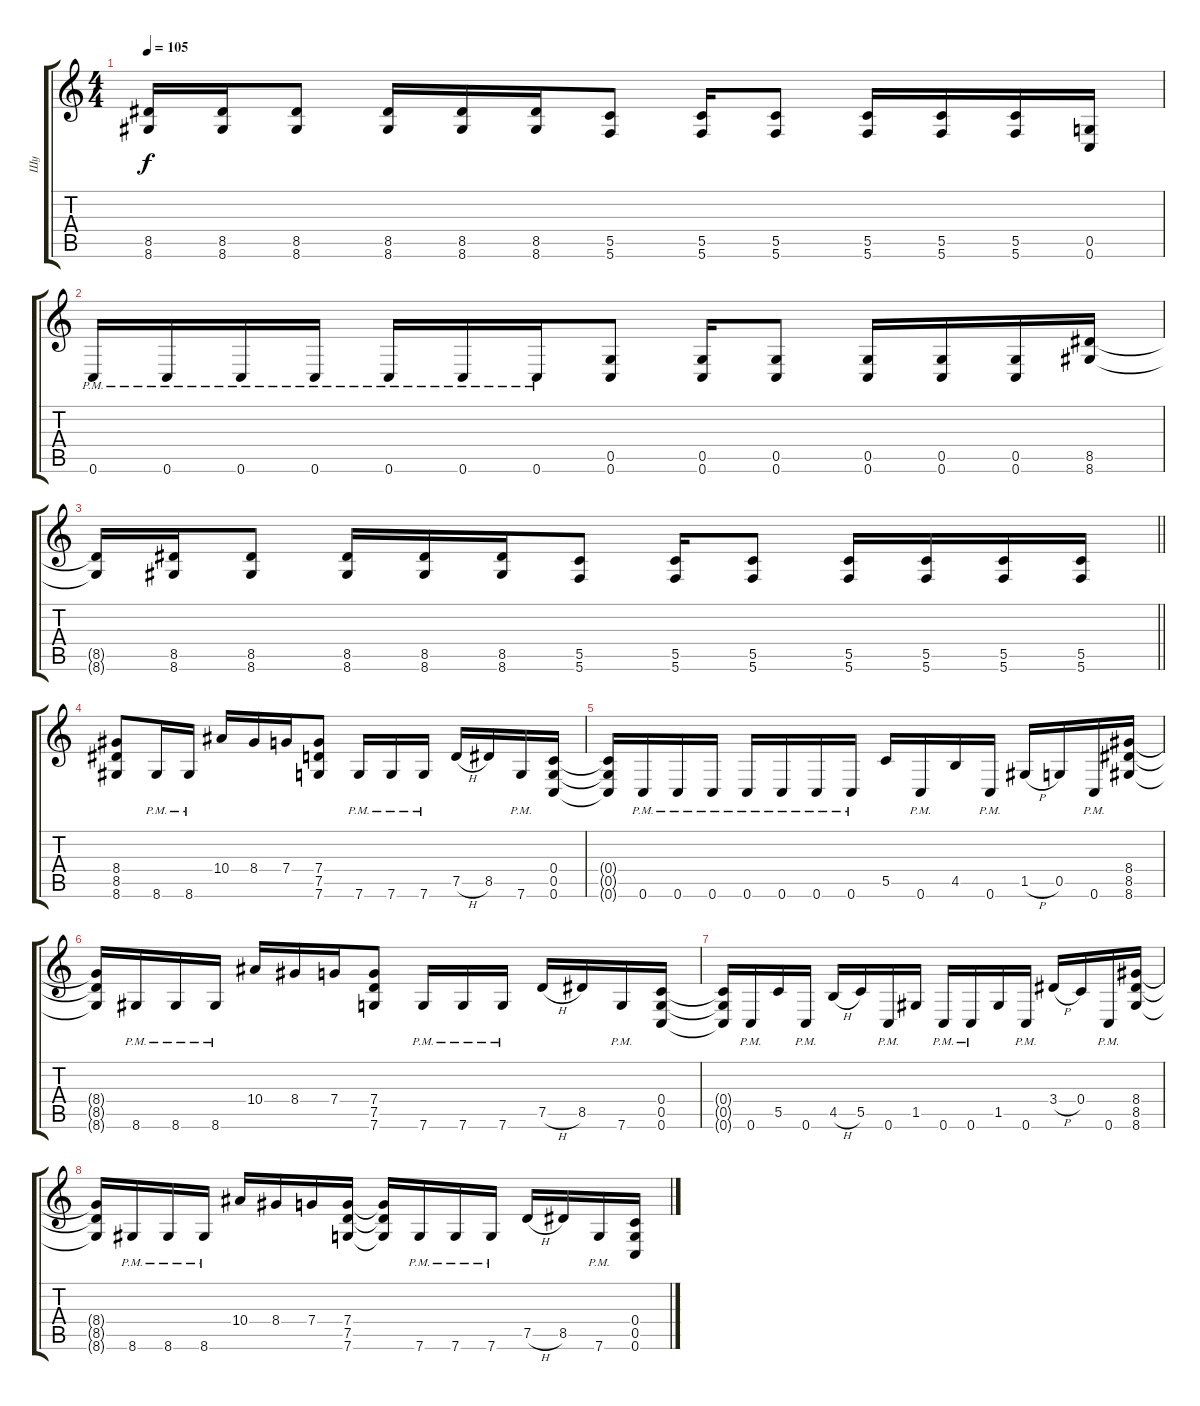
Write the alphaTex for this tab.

\track ("Шу" "Шу") {instrument overdrivenguitar}
\staff {score tabs}
\tuning (D4 A3 F3 C3 G2 C2) {hide}
\ts (4 4)
\tempo 105
\clef g2
\ks c
(8.5{t} 8.6{t}).16{dy f} (8.5 8.6).16 (8.5 8.6).8 (8.5 8.6).16 (8.5 8.6).16 (8.5 8.6).16 (5.5 5.6).8 (5.5 5.6).16 (5.5 5.6).8 (5.5 5.6).16 (5.5 5.6).16 (5.5 5.6).16 (0.5 0.6).16 |
0.6{pm}.16 0.6{pm}.16 0.6{pm}.16 0.6{pm}.16 0.6{pm}.16 0.6{pm}.16 0.6{pm}.16 (0.5 0.6).8 (0.5 0.6).16 (0.5 0.6).8 (0.5 0.6).16 (0.5 0.6).16 (0.5 0.6).16 (8.5 8.6).16 |
\barLineRight lightlight
(8.5{t} 8.6{t}).16 (8.5 8.6).16 (8.5 8.6).8 (8.5 8.6).16 (8.5 8.6).16 (8.5 8.6).16 (5.5 5.6).8 (5.5 5.6).16 (5.5 5.6).8 (5.5 5.6).16 (5.5 5.6).16 (5.5 5.6).16 (5.5 5.6).16 |
\section ("" "")
(8.4 8.5 8.6).8 8.6{pm}.16 8.6{pm}.16 10.4.16 8.4.16 7.4.16 (7.4 7.5 7.6).8 7.6{pm}.16 7.6{pm}.16 7.6{pm}.16 7.5{h}.16 8.5.16 7.6{pm}.16 (0.4 0.5 0.6).16 |
(0.4{t} 0.5{t} 0.6{t}).16 0.6{pm}.16 0.6{pm}.16 0.6{pm}.16 0.6{pm}.16 0.6{pm}.16 0.6{pm}.16 0.6{pm}.16 5.5.16 0.6{pm}.16 4.5.16 0.6{pm}.16 1.5{h}.16 0.5.16 0.6{pm}.16 (8.4 8.5 8.6).16 |
(8.4{t} 8.5{t} 8.6{t}).16 8.6{pm}.16 8.6{pm}.16 8.6{pm}.16 10.4.16 8.4.16 7.4.16 (7.4 7.5 7.6).8 7.6{pm}.16 7.6{pm}.16 7.6{pm}.16 7.5{h}.16 8.5.16 7.6{pm}.16 (0.4 0.5 0.6).16 |
(0.4{t} 0.5{t} 0.6{t}).16 0.6{pm}.16 5.5.16 0.6{pm}.16 4.5{h}.16 5.5.16 0.6{pm}.16 1.5.16 0.6{pm}.16 0.6{pm}.16 1.5.16 0.6{pm}.16 3.4{h}.16 0.4.16 0.6{pm}.16 (8.4 8.5 8.6).16 |
(8.4{t} 8.5{t} 8.6{t}).16 8.6{pm}.16 8.6{pm}.16 8.6{pm}.16 10.4.16 8.4.16 7.4.16 (7.4 7.5 7.6).16 (7.4{t} 7.5{t} 7.6{t}).16 7.6{pm}.16 7.6{pm}.16 7.6{pm}.16 7.5{h}.16 8.5.16 7.6{pm}.16 (0.4 0.5 0.6).16
